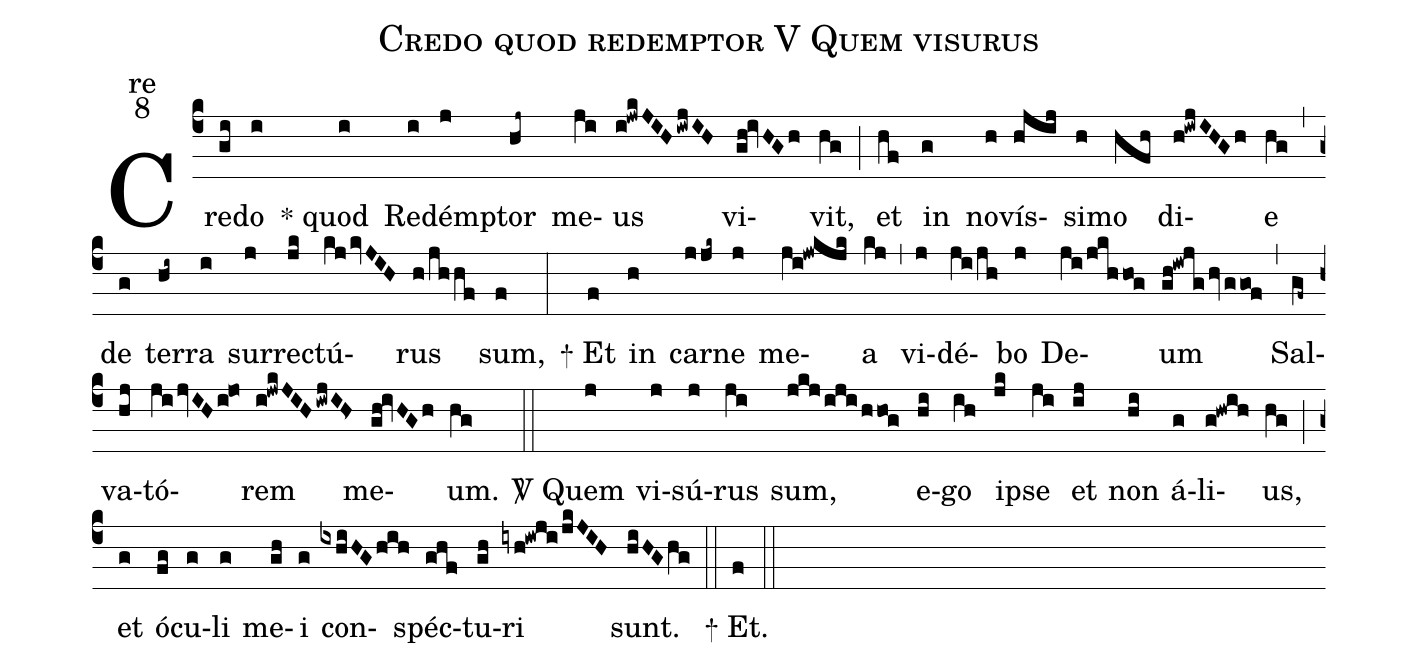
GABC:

name:Credo quod redemptor V Quem visurus;
office-part:re;
mode:8;
%%
(c4)Cre(gi)do(i) <sp>*</sp> quod(i) Red(i)ém(j)ptor(hj~) me(ji)us(i!jwkJIH/iwjIH) vi(gh!ivHGh)vit,(hg) (;) et(hf) in(g) no(h)vís(hjij)si(h)mo(hfh) di(h!iwjIHGh)e(hg) (,)
de(g) ter(hi~)ra(i) sur(j)rec(jk)tú(kj/kvJIH)rus(h/jhhf) sum,(f) (:)
<sp>+</sp> Et(f) in(h) car(jjk~)ne(j) me(ji!jwkjk)a(kj) (,)
vi(j)dé(ji/jh)bo(j) De(ji/jkhhog)um(gh!iwjg/hv/ggof) (,) Sal(gf~)va(hj)tó(ji/jvIH/i!jo<)rem(i!jwkJIH/iwjIH>) me(gh!ivHGh)um.(hg) (::)
<sp>V/</sp> Quem(j) vi(j)sú(j)rus(ji) sum,(jkj/iji/hhog) e(hi)go(ih) i(jk)pse(ji) et(ij) non(hi) á(g)li(g!hwih)us,(hg) (;) et(g) ó(fg)cu(g)li(g) me(gh)i(g) con(ixhiHG/hih)spéc(ghf)tu(gh)ri(iyh!iwji/jkJIH) sunt.(hiHGhg) (::)
<sp>+</sp> Et.(f) (::)
